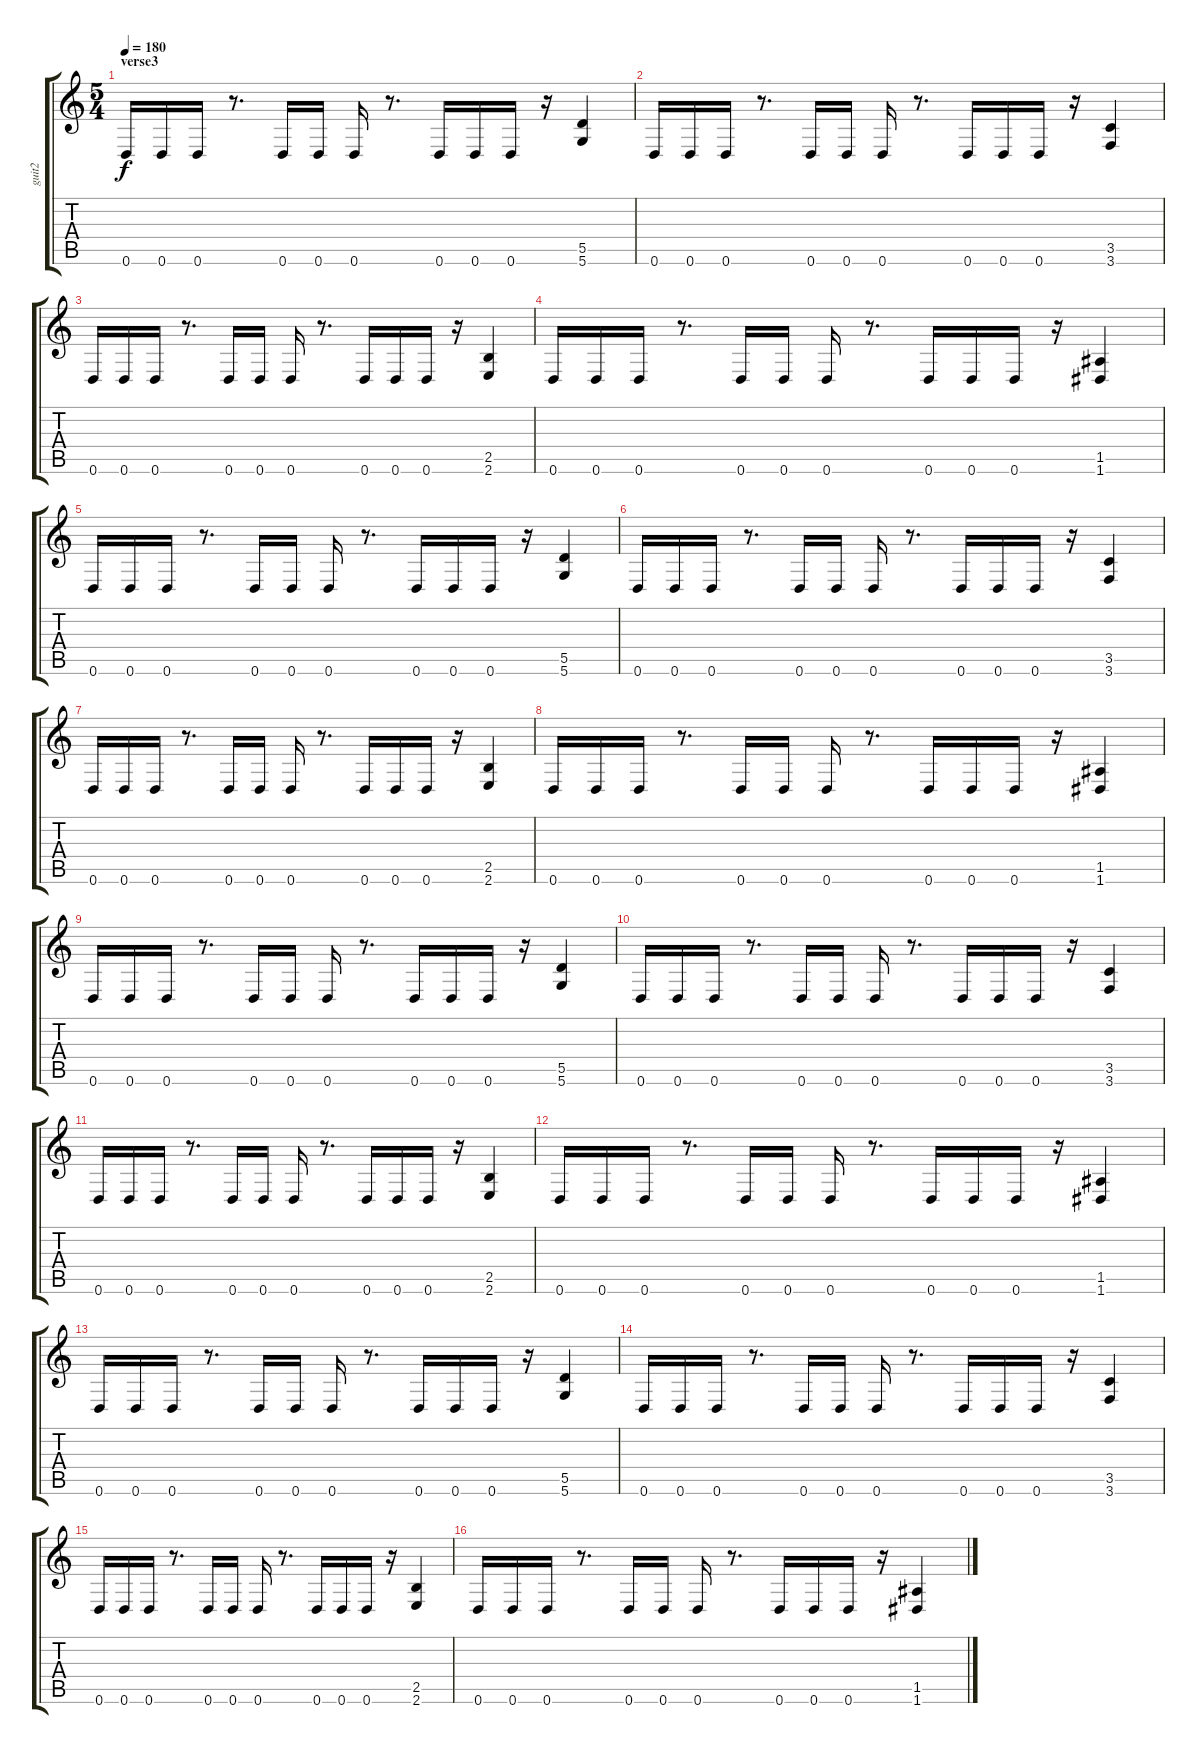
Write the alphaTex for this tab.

\track ("guit2" "guit2") {instrument distortionguitar}
\staff {score tabs}
\tuning (E4 B3 G3 D3 A2 D2) {hide}
\ts (5 4)
\section ("" "verse3")
\tempo 180
\clef g2
\ks c
0.6.16{dy f} 0.6.16 0.6.16 r.8{d} 0.6.16 0.6.16 0.6.16 r.8{d} 0.6.16 0.6.16 0.6.16 r.16 (5.5 5.6).4 |
0.6.16 0.6.16 0.6.16 r.8{d} 0.6.16 0.6.16 0.6.16 r.8{d} 0.6.16 0.6.16 0.6.16 r.16 (3.5 3.6).4 |
0.6.16 0.6.16 0.6.16 r.8{d} 0.6.16 0.6.16 0.6.16 r.8{d} 0.6.16 0.6.16 0.6.16 r.16 (2.5 2.6).4 |
0.6.16 0.6.16 0.6.16 r.8{d} 0.6.16 0.6.16 0.6.16 r.8{d} 0.6.16 0.6.16 0.6.16 r.16 (1.5 1.6).4 |
0.6.16 0.6.16 0.6.16 r.8{d} 0.6.16 0.6.16 0.6.16 r.8{d} 0.6.16 0.6.16 0.6.16 r.16 (5.5 5.6).4 |
0.6.16 0.6.16 0.6.16 r.8{d} 0.6.16 0.6.16 0.6.16 r.8{d} 0.6.16 0.6.16 0.6.16 r.16 (3.5 3.6).4 |
0.6.16 0.6.16 0.6.16 r.8{d} 0.6.16 0.6.16 0.6.16 r.8{d} 0.6.16 0.6.16 0.6.16 r.16 (2.5 2.6).4 |
0.6.16 0.6.16 0.6.16 r.8{d} 0.6.16 0.6.16 0.6.16 r.8{d} 0.6.16 0.6.16 0.6.16 r.16 (1.5 1.6).4 |
0.6.16 0.6.16 0.6.16 r.8{d} 0.6.16 0.6.16 0.6.16 r.8{d} 0.6.16 0.6.16 0.6.16 r.16 (5.5 5.6).4 |
0.6.16 0.6.16 0.6.16 r.8{d} 0.6.16 0.6.16 0.6.16 r.8{d} 0.6.16 0.6.16 0.6.16 r.16 (3.5 3.6).4 |
0.6.16 0.6.16 0.6.16 r.8{d} 0.6.16 0.6.16 0.6.16 r.8{d} 0.6.16 0.6.16 0.6.16 r.16 (2.5 2.6).4 |
0.6.16 0.6.16 0.6.16 r.8{d} 0.6.16 0.6.16 0.6.16 r.8{d} 0.6.16 0.6.16 0.6.16 r.16 (1.5 1.6).4 |
0.6.16 0.6.16 0.6.16 r.8{d} 0.6.16 0.6.16 0.6.16 r.8{d} 0.6.16 0.6.16 0.6.16 r.16 (5.5 5.6).4 |
0.6.16 0.6.16 0.6.16 r.8{d} 0.6.16 0.6.16 0.6.16 r.8{d} 0.6.16 0.6.16 0.6.16 r.16 (3.5 3.6).4 |
0.6.16 0.6.16 0.6.16 r.8{d} 0.6.16 0.6.16 0.6.16 r.8{d} 0.6.16 0.6.16 0.6.16 r.16 (2.5 2.6).4 |
0.6.16 0.6.16 0.6.16 r.8{d} 0.6.16 0.6.16 0.6.16 r.8{d} 0.6.16 0.6.16 0.6.16 r.16 (1.5 1.6).4
